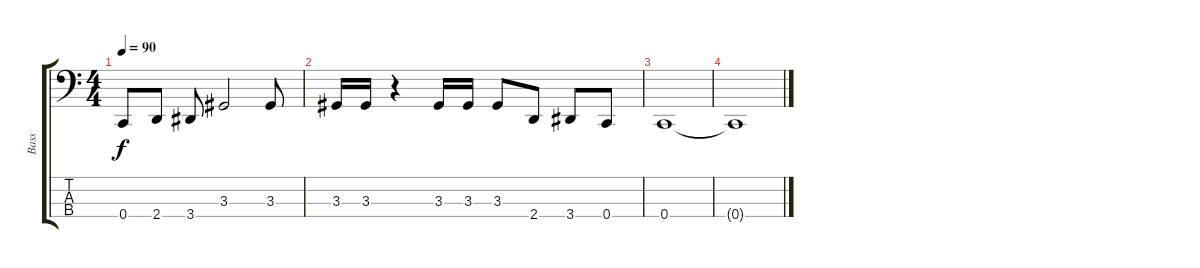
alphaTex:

\track ("Bass" "Bass") {instrument electricbasspick}
\staff {score tabs}
\tuning (Eb2 Bb1 F1 C1) {hide}
\ts (4 4)
\tempo 90
\clef f4
\ks c
0.4.8{dy f} 2.4.8 3.4.8 3.3.2 3.3.8 |
3.3.16 3.3.16 r.4 3.3.16 3.3.16 3.3.8 2.4.8 3.4.8 0.4.8 |
0.4.1 |
0.4{t}.1
